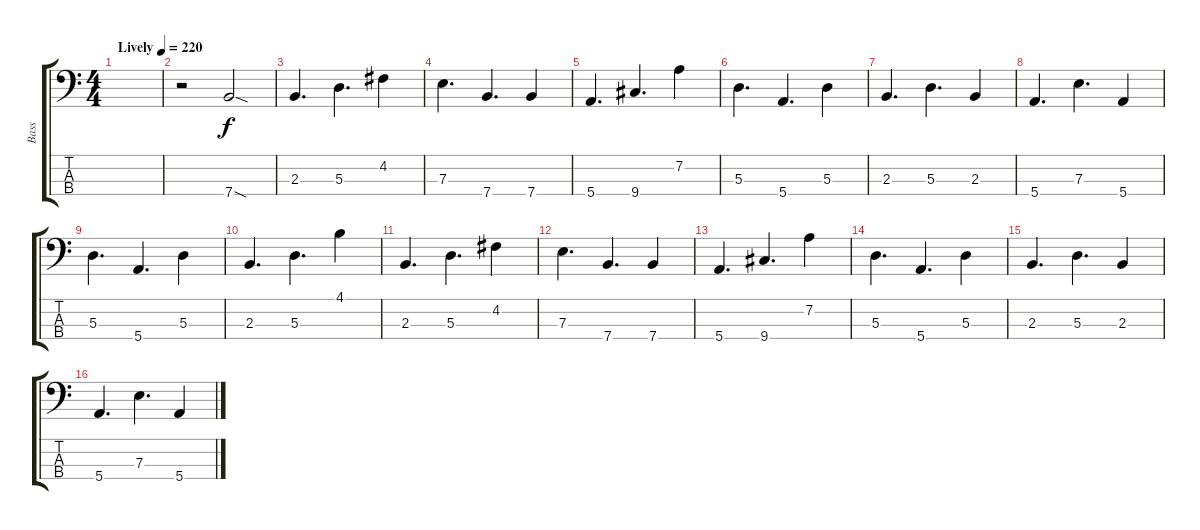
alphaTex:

\track ("Bass" "Bass") {instrument electricbassfinger}
\staff {score tabs}
\tuning (G2 D2 A1 E1) {hide}
\ts (4 4)
\tempo (220 "Lively")
\clef f4
\ks c
|
r.2 7.4{sod}.2 |
2.3.4{d} 5.3.4{d} 4.2.4 |
7.3.4{d} 7.4.4{d} 7.4.4 |
5.4.4{d} 9.4.4{d} 7.2.4 |
5.3.4{d} 5.4.4{d} 5.3.4 |
2.3.4{d} 5.3.4{d} 2.3.4 |
5.4.4{d} 7.3.4{d} 5.4.4 |
5.3.4{d} 5.4.4{d} 5.3.4 |
2.3.4{d} 5.3.4{d} 4.1.4 |
2.3.4{d} 5.3.4{d} 4.2.4 |
7.3.4{d} 7.4.4{d} 7.4.4 |
5.4.4{d} 9.4.4{d} 7.2.4 |
5.3.4{d} 5.4.4{d} 5.3.4 |
2.3.4{d} 5.3.4{d} 2.3.4 |
5.4.4{d} 7.3.4{d} 5.4.4
